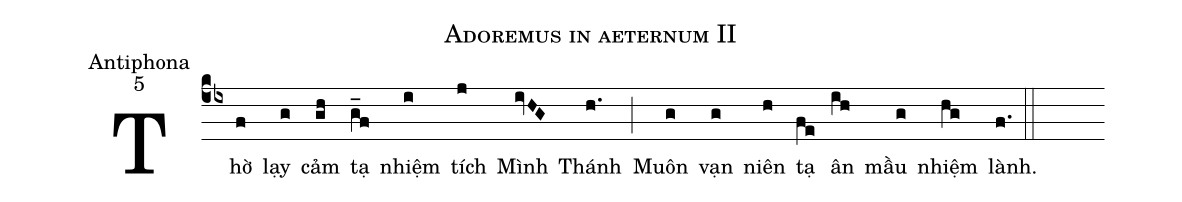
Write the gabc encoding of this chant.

name:Adoremus in aeternum II;
office-part:Antiphona;
mode:5;
%%
(cb4)Thờ(f) lạy(g) cảm(gh) tạ(g_f) nhiệm(i) tích(j) Mình(ivHG) Thánh(h.) (;)
Muôn(g) vạn(g) niên(h) tạ(fe) ân(ih) mầu(g) nhiệm(hg) lành.(f.) (::)
